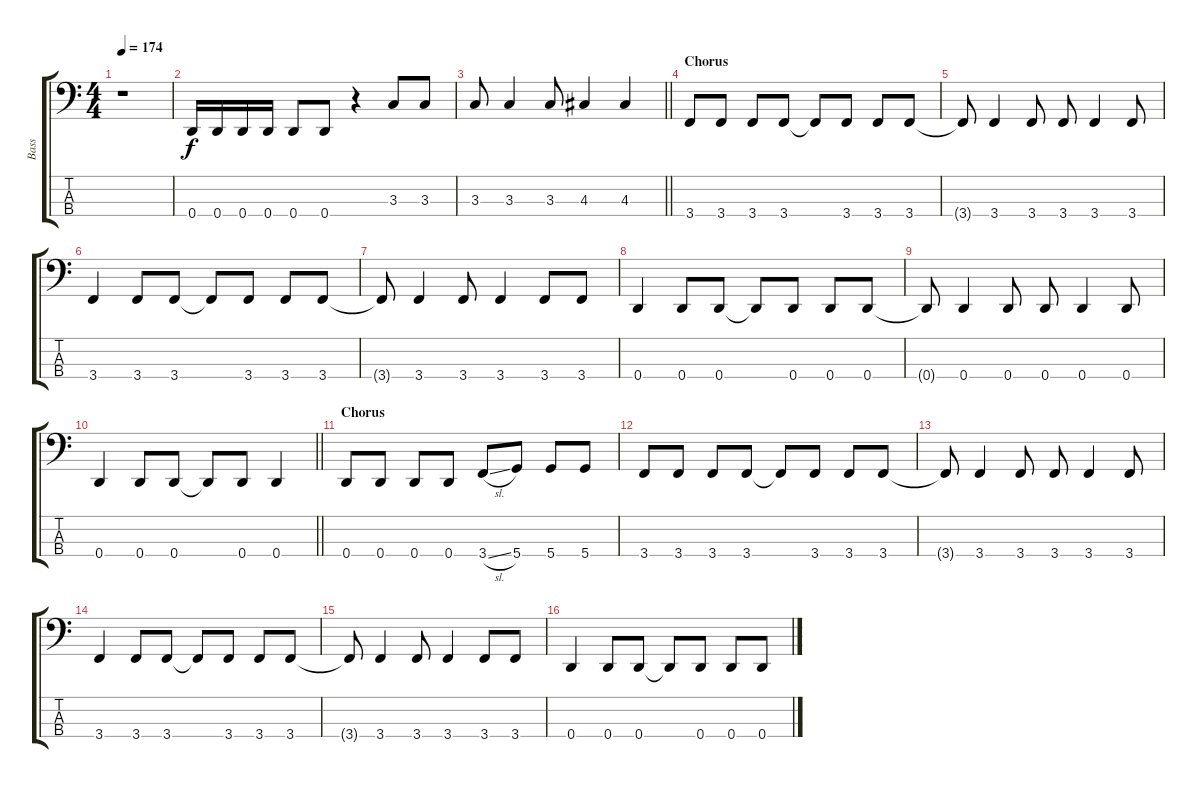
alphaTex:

\track ("Bass" "Bass") {instrument electricbasspick}
\staff {score tabs}
\tuning (G2 D2 A1 D1) {hide}
\ts (4 4)
\tempo 174
\clef f4
\ks c
r.1{dy f} |
0.4.16 0.4.16 0.4.16 0.4.16 0.4.8 0.4.8 r.4 3.3.8 3.3.8 |
\barLineRight lightlight
3.3.8 3.3.4 3.3.8 4.3.4 4.3.4 |
\section ("" "Chorus")
3.4.8 3.4.8 3.4.8 3.4.8 3.4{t}.8 3.4.8 3.4.8 3.4.8 |
3.4{t}.8 3.4.4 3.4.8 3.4.8 3.4.4 3.4.8 |
3.4.4 3.4.8 3.4.8 3.4{t}.8 3.4.8 3.4.8 3.4.8 |
3.4{t}.8 3.4.4 3.4.8 3.4.4 3.4.8 3.4.8 |
0.4.4 0.4.8 0.4.8 0.4{t}.8 0.4.8 0.4.8 0.4.8 |
0.4{t}.8 0.4.4 0.4.8 0.4.8 0.4.4 0.4.8 |
\barLineRight lightlight
0.4.4 0.4.8 0.4.8 0.4{t}.8 0.4.8 0.4.4 |
\section ("" "Chorus")
0.4.8 0.4.8 0.4.8 0.4.8 3.4{sl}.8 5.4.8 5.4.8 5.4.8 |
3.4.8 3.4.8 3.4.8 3.4.8 3.4{t}.8 3.4.8 3.4.8 3.4.8 |
3.4{t}.8 3.4.4 3.4.8 3.4.8 3.4.4 3.4.8 |
3.4.4 3.4.8 3.4.8 3.4{t}.8 3.4.8 3.4.8 3.4.8 |
3.4{t}.8 3.4.4 3.4.8 3.4.4 3.4.8 3.4.8 |
0.4.4 0.4.8 0.4.8 0.4{t}.8 0.4.8 0.4.8 0.4.8
